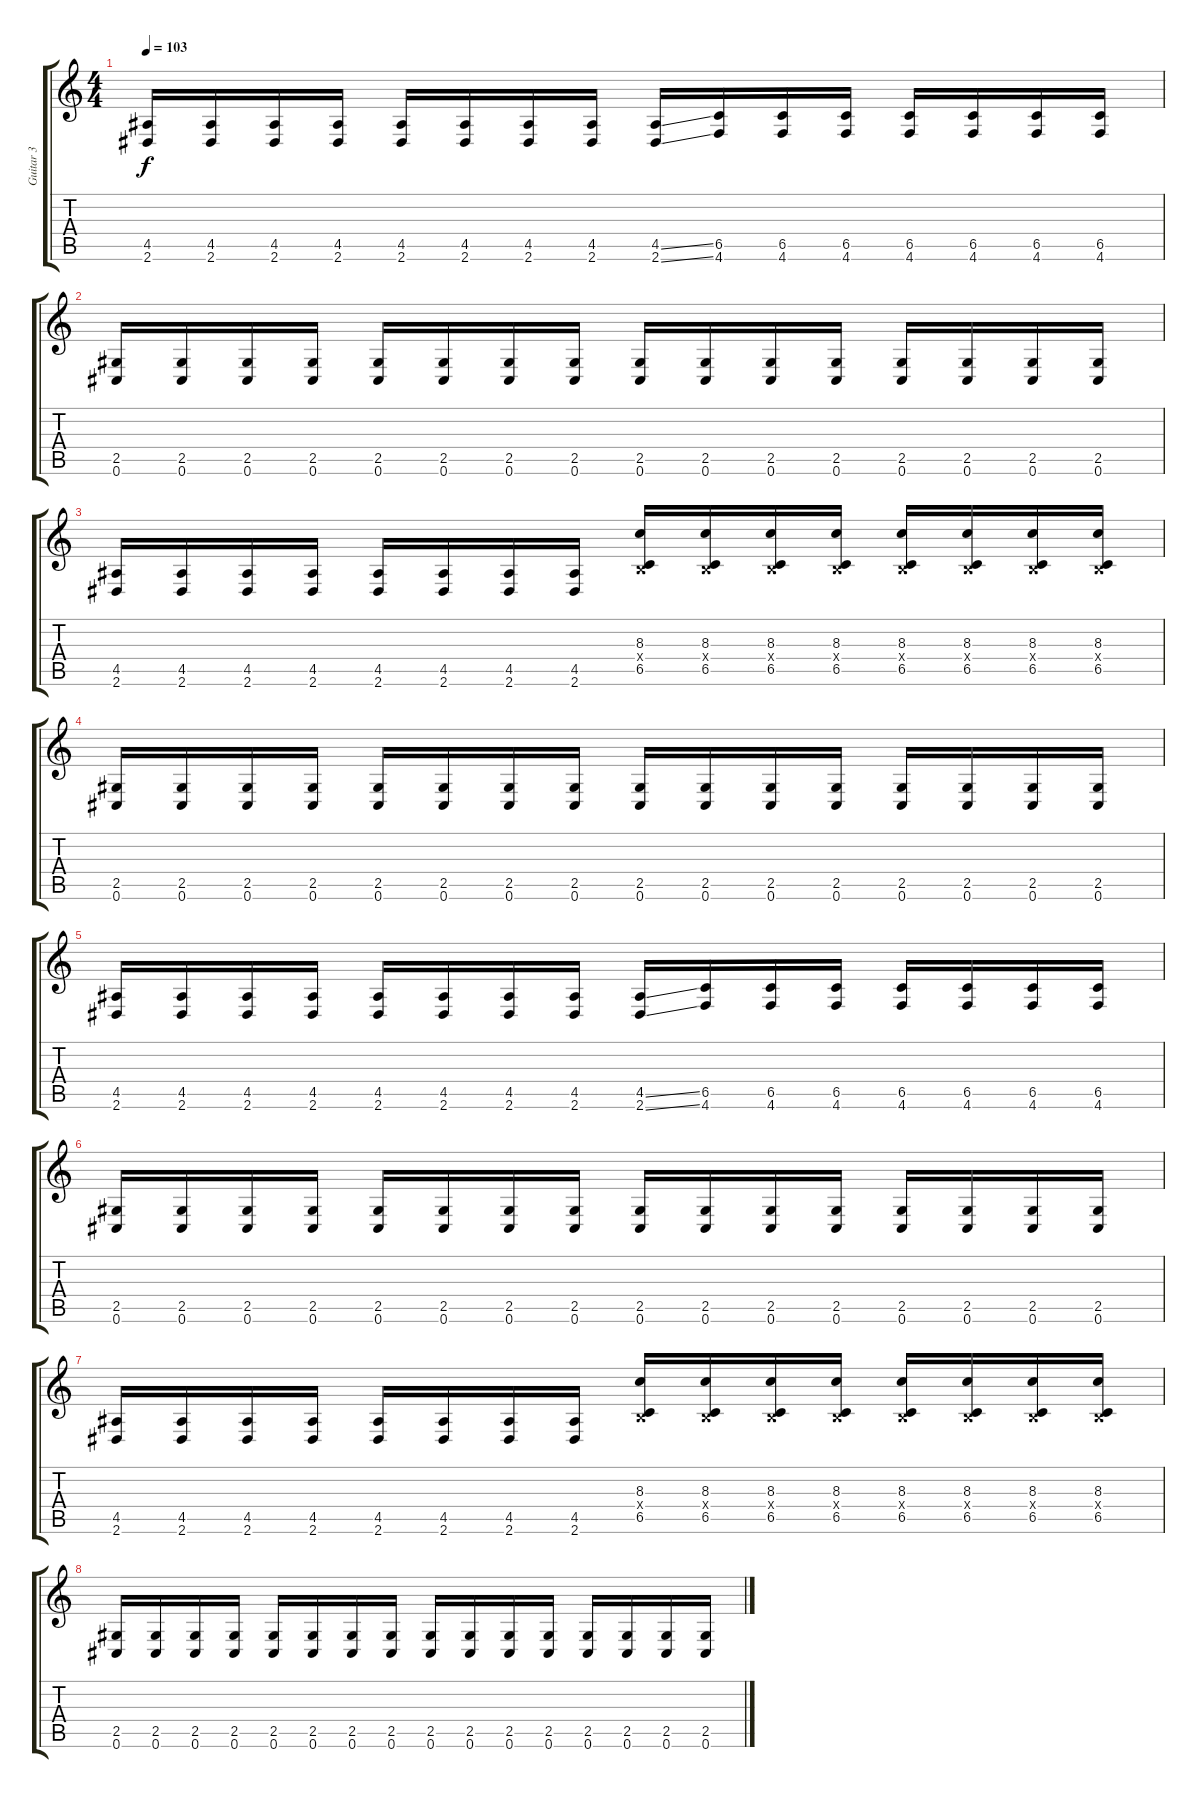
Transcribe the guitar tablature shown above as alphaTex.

\track ("Guitar 3" "Guitar 3") {instrument distortionguitar}
\staff {score tabs}
\tuning (Db4 Ab3 E3 B2 Gb2 Db2) {hide}
\ts (4 4)
\tempo 103
\clef g2
\ks c
(4.5 2.6).16{dy f} (4.5 2.6).16 (4.5 2.6).16 (4.5 2.6).16 (4.5 2.6).16 (4.5 2.6).16 (4.5 2.6).16 (4.5 2.6).16 (4.5{ss} 2.6{ss}).16 (6.5 4.6).16 (6.5 4.6).16 (6.5 4.6).16 (6.5 4.6).16 (6.5 4.6).16 (6.5 4.6).16 (6.5 4.6).16 |
(2.5 0.6).16 (2.5 0.6).16 (2.5 0.6).16 (2.5 0.6).16 (2.5 0.6).16 (2.5 0.6).16 (2.5 0.6).16 (2.5 0.6).16 (2.5 0.6).16 (2.5 0.6).16 (2.5 0.6).16 (2.5 0.6).16 (2.5 0.6).16 (2.5 0.6).16 (2.5 0.6).16 (2.5 0.6).16 |
(4.5 2.6).16 (4.5 2.6).16 (4.5 2.6).16 (4.5 2.6).16 (4.5 2.6).16 (4.5 2.6).16 (4.5 2.6).16 (4.5 2.6).16 (8.3 0.4{x} 6.5).16 (8.3 0.4{x} 6.5).16 (8.3 0.4{x} 6.5).16 (8.3 0.4{x} 6.5).16 (8.3 0.4{x} 6.5).16 (8.3 0.4{x} 6.5).16 (8.3 0.4{x} 6.5).16 (8.3 0.4{x} 6.5).16 |
(2.5 0.6).16 (2.5 0.6).16 (2.5 0.6).16 (2.5 0.6).16 (2.5 0.6).16 (2.5 0.6).16 (2.5 0.6).16 (2.5 0.6).16 (2.5 0.6).16 (2.5 0.6).16 (2.5 0.6).16 (2.5 0.6).16 (2.5 0.6).16 (2.5 0.6).16 (2.5 0.6).16 (2.5 0.6).16 |
(4.5 2.6).16 (4.5 2.6).16 (4.5 2.6).16 (4.5 2.6).16 (4.5 2.6).16 (4.5 2.6).16 (4.5 2.6).16 (4.5 2.6).16 (4.5{ss} 2.6{ss}).16 (6.5 4.6).16 (6.5 4.6).16 (6.5 4.6).16 (6.5 4.6).16 (6.5 4.6).16 (6.5 4.6).16 (6.5 4.6).16 |
(2.5 0.6).16 (2.5 0.6).16 (2.5 0.6).16 (2.5 0.6).16 (2.5 0.6).16 (2.5 0.6).16 (2.5 0.6).16 (2.5 0.6).16 (2.5 0.6).16 (2.5 0.6).16 (2.5 0.6).16 (2.5 0.6).16 (2.5 0.6).16 (2.5 0.6).16 (2.5 0.6).16 (2.5 0.6).16 |
(4.5 2.6).16 (4.5 2.6).16 (4.5 2.6).16 (4.5 2.6).16 (4.5 2.6).16 (4.5 2.6).16 (4.5 2.6).16 (4.5 2.6).16 (8.3 0.4{x} 6.5).16 (8.3 0.4{x} 6.5).16 (8.3 0.4{x} 6.5).16 (8.3 0.4{x} 6.5).16 (8.3 0.4{x} 6.5).16 (8.3 0.4{x} 6.5).16 (8.3 0.4{x} 6.5).16 (8.3 0.4{x} 6.5).16 |
(2.5 0.6).16 (2.5 0.6).16 (2.5 0.6).16 (2.5 0.6).16 (2.5 0.6).16 (2.5 0.6).16 (2.5 0.6).16 (2.5 0.6).16 (2.5 0.6).16 (2.5 0.6).16 (2.5 0.6).16 (2.5 0.6).16 (2.5 0.6).16 (2.5 0.6).16 (2.5 0.6).16 (2.5 0.6).16
